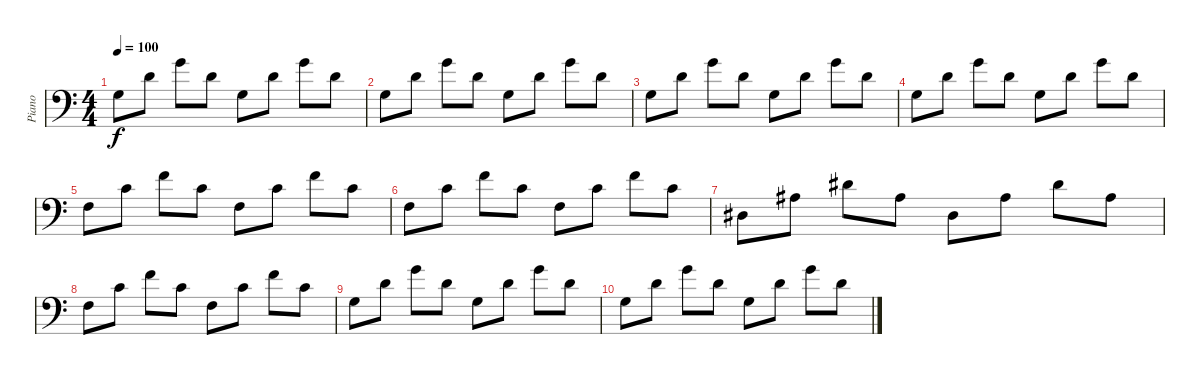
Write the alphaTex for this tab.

\track ("Piano" "Piano") {instrument acousticgrandpiano}
\staff {score}
\tuning (C3 G2 D2 A1 E1 B0) {hide}
\ts (4 4)
\tempo 100
\clef f4
\ks c
17.3.8{dy f} 14.1.8 19.1.8 19.2.8 17.3.8 19.2.8 19.1.8 19.2.8 |
17.3.8 19.2.8 19.1.8 19.2.8 17.3.8 19.2.8 19.1.8 19.2.8 |
17.3.8 19.2.8 19.1.8 19.2.8 17.3.8 19.2.8 19.1.8 19.2.8 |
17.3.8 19.2.8 19.1.8 19.2.8 17.3.8 19.2.8 19.1.8 19.2.8 |
20.4.8 17.2.8 17.1.8 17.2.8 15.3.8 17.2.8 17.1.8 17.2.8 |
15.3.8 17.2.8 17.1.8 17.2.8 15.3.8 17.2.8 17.1.8 17.2.8 |
18.4.8 15.2.8 15.1.8 15.2.8 13.3.8 15.2.8 15.1.8 15.2.8 |
15.3.8 12.1.8 17.1.8 17.2.8 15.3.8 17.2.8 17.1.8 17.2.8 |
17.3.8 14.1.8 19.1.8 19.2.8 17.3.8 19.2.8 19.1.8 19.2.8 |
17.3.8 19.2.8 19.1.8 19.2.8 17.3.8 19.2.8 19.1.8 19.2.8
